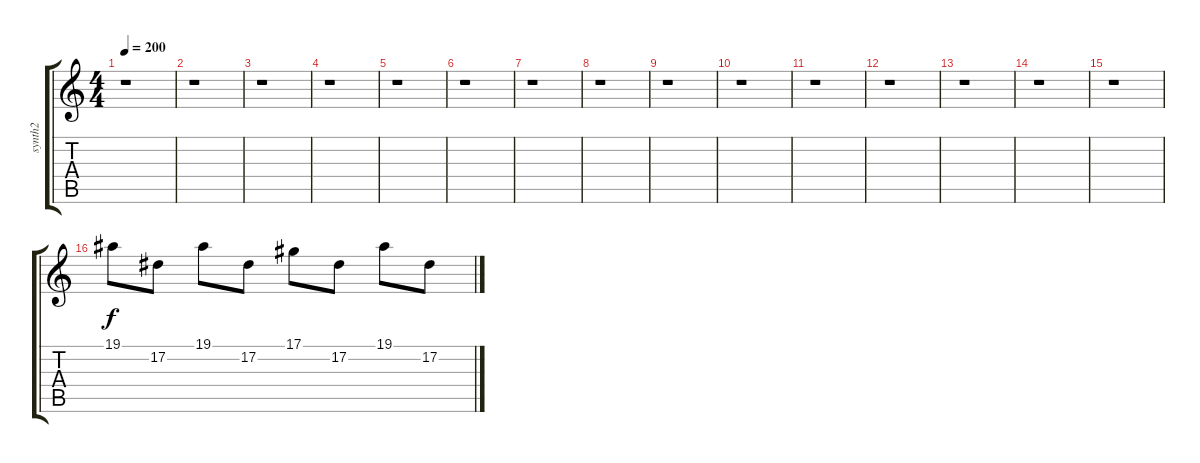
\track ("synth2" "synth2") {instrument stringensemble1}
\staff {score tabs}
\tuning (Eb4 Bb3 Gb3 Db3 Ab2 Eb2) {hide}
\ts (4 4)
\tempo 200
\clef g2
\ks c
r.1{dy f} |
r.1 |
r.1 |
r.1 |
r.1 |
r.1 |
r.1 |
r.1 |
r.1 |
r.1 |
r.1 |
r.1 |
r.1 |
r.1 |
r.1 |
19.1.8 17.2.8 19.1.8 17.2.8 17.1.8 17.2.8 19.1.8 17.2.8
